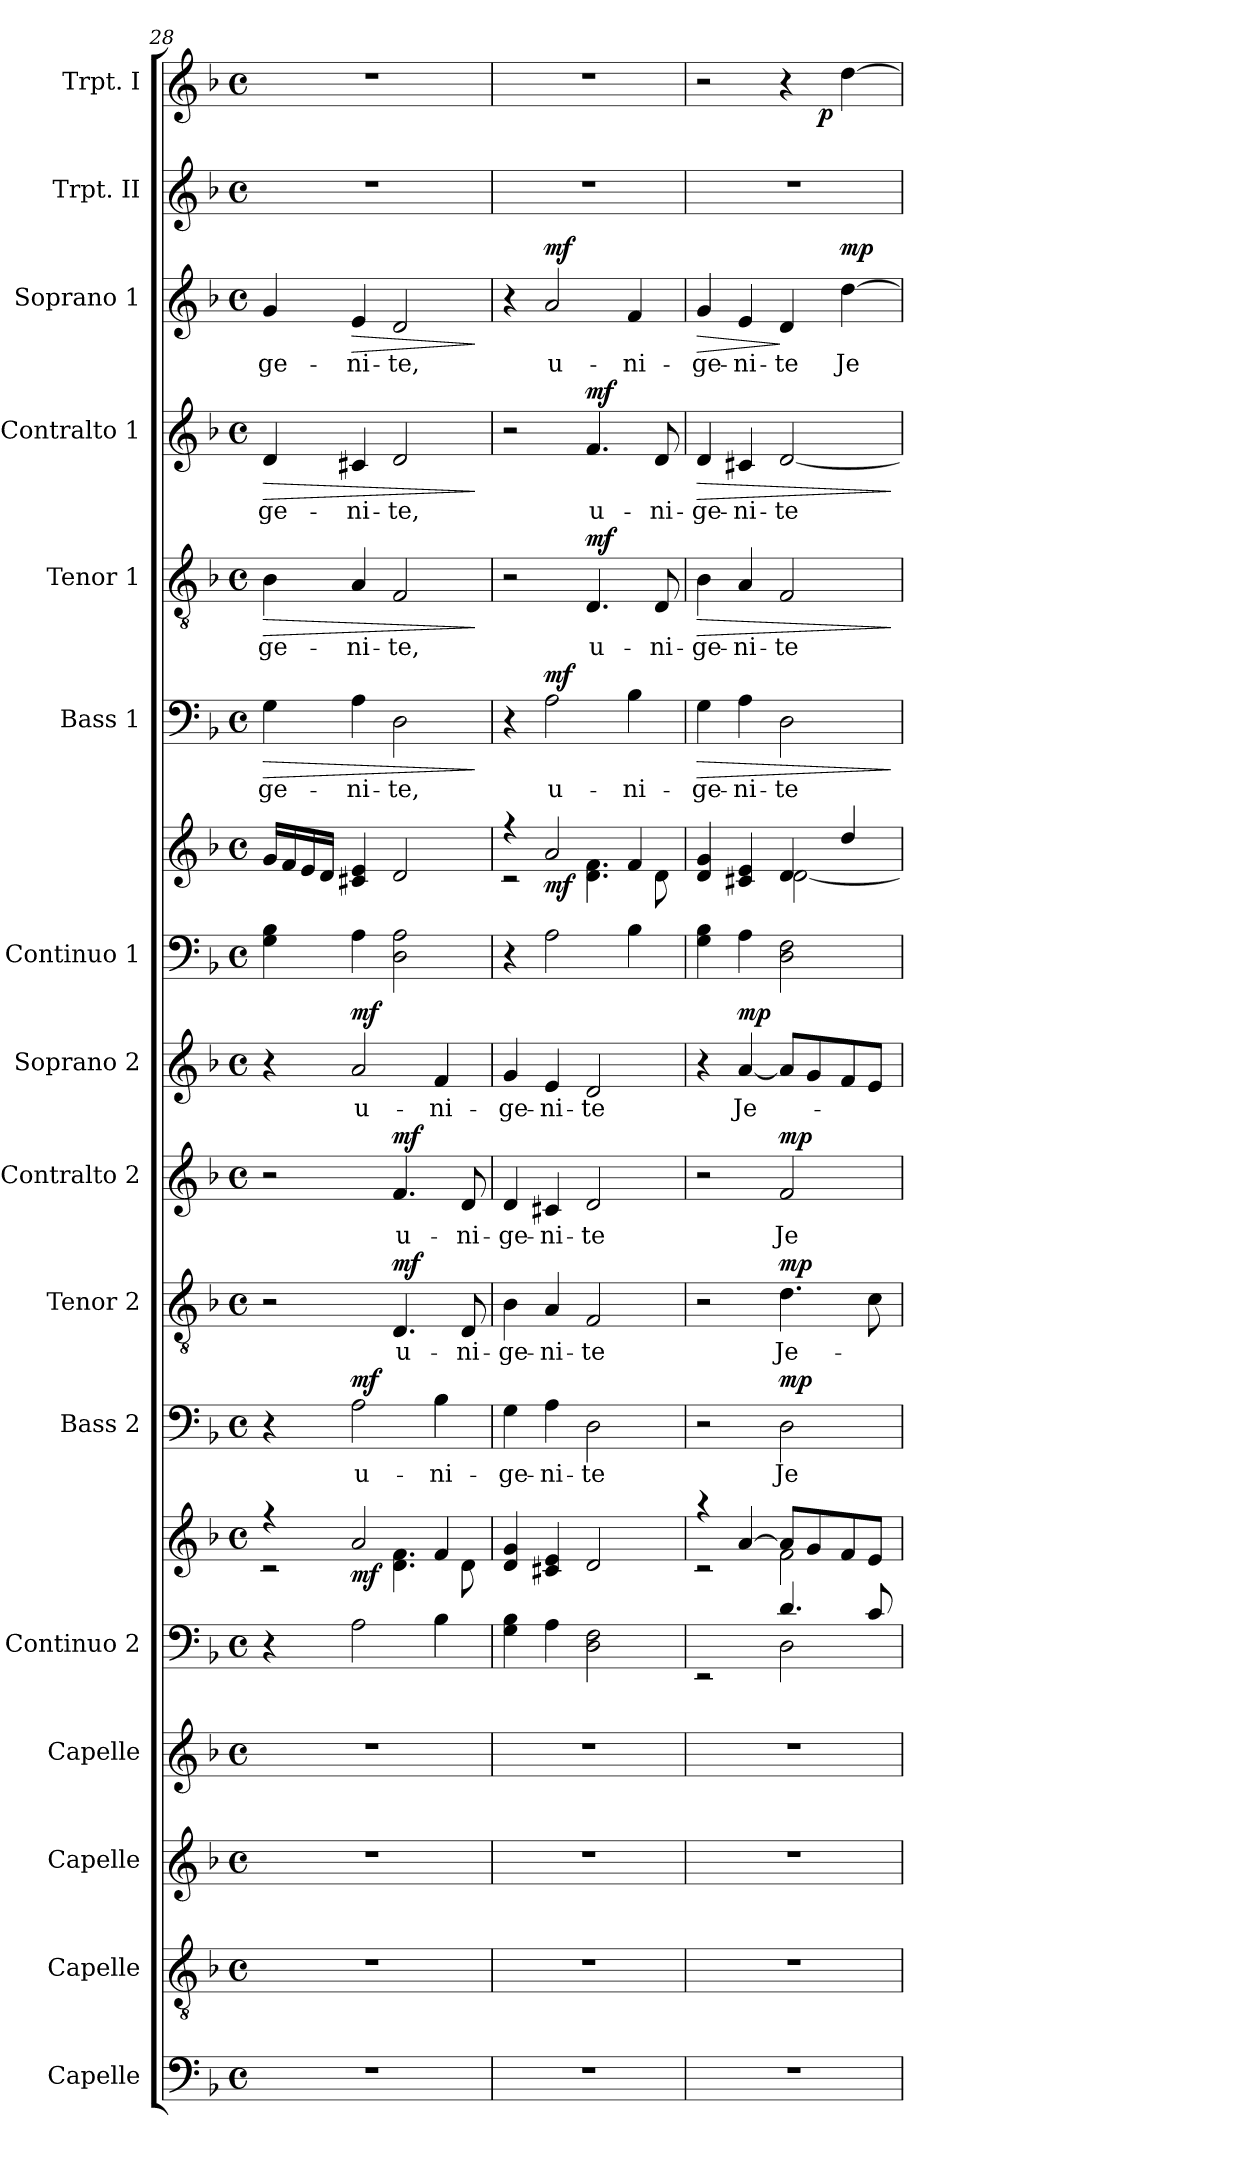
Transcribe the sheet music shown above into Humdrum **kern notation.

**kern	**kern	**kern	**kern	**kern	**kern	**dynam	**kern	**text	**dynam	**kern	**text	**dynam	**kern	**text	**dynam	**kern	**text	**dynam	**kern	**kern	**dynam	**kern	**text	**dynam	**kern	**text	**dynam	**kern	**text	**dynam	**kern	**text	**dynam	**kern	**kern	**dynam
*part16	*part15	*part14	*part13	*part12	*part12	*part12	*part11	*part11	*part11	*part10	*part10	*part10	*part9	*part9	*part9	*part8	*part8	*part8	*part7	*part7	*part7	*part6	*part6	*part6	*part5	*part5	*part5	*part4	*part4	*part4	*part3	*part3	*part3	*part2	*part1	*part1
*staff18	*staff17	*staff16	*staff15	*staff14	*staff13	*staff13/14	*staff12	*staff12	*staff12	*staff11	*staff11	*staff11	*staff10	*staff10	*staff10	*staff9	*staff9	*staff9	*staff8	*staff7	*staff7/8	*staff6	*staff6	*staff6	*staff5	*staff5	*staff5	*staff4	*staff4	*staff4	*staff3	*staff3	*staff3	*staff2	*staff1	*staff1
*I"Capelle	*I"Capelle	*I"Capelle	*I"Capelle	*I"Continuo 2	*	*	*I"Bass 2	*	*	*I"Tenor 2	*	*	*I"Contralto 2	*	*	*I"Soprano 2	*	*	*I"Continuo 1	*	*	*I"Bass 1	*	*	*I"Tenor 1	*	*	*I"Contralto 1	*	*	*I"Soprano 1	*	*	*I"Trpt. II	*I"Trpt. I	*
*	*I'Capelle	*I'Capelle	*I'Capelle	*I'Cont. 2	*	*	*I'B 3	*	*	*I'T 2	*	*	*I'CA 2	*	*	*I'Sop.2	*	*	*	*	*	*I'B 1	*	*	*I'T 1	*	*	*I'CAlt. 1	*	*	*I'Sop. 1	*	*	*I'Trpt. II	*I'Trpt. I	*
*clefF4	*clefGv2	*clefG2	*clefG2	*clefF4	*clefG2	*	*clefF4	*	*	*clefGv2	*	*	*clefG2	*	*	*clefG2	*	*	*clefF4	*clefG2	*	*clefF4	*	*	*clefGv2	*	*	*clefG2	*	*	*clefG2	*	*	*clefG2	*clefG2	*
*k[b-]	*k[b-]	*k[b-]	*k[b-]	*k[b-]	*k[b-]	*	*k[b-]	*	*	*k[b-]	*	*	*k[b-]	*	*	*k[b-]	*	*	*k[b-]	*k[b-]	*	*k[b-]	*	*	*k[b-]	*	*	*k[b-]	*	*	*k[b-]	*	*	*k[b-]	*k[b-]	*
*F:	*F:	*F:	*F:	*F:	*F:	*	*F:	*	*	*F:	*	*	*F:	*	*	*F:	*	*	*F:	*F:	*	*F:	*	*	*F:	*	*	*F:	*	*	*F:	*	*	*F:	*F:	*
*M4/4	*M4/4	*M4/4	*M4/4	*M4/4	*M4/4	*	*M4/4	*	*	*M4/4	*	*	*M4/4	*	*	*M4/4	*	*	*M4/4	*M4/4	*	*M4/4	*	*	*M4/4	*	*	*M4/4	*	*	*M4/4	*	*	*M4/4	*M4/4	*
*met(c)	*met(c)	*met(c)	*met(c)	*met(c)	*met(c)	*	*met(c)	*	*	*met(c)	*	*	*met(c)	*	*	*met(c)	*	*	*met(c)	*met(c)	*	*met(c)	*	*	*met(c)	*	*	*met(c)	*	*	*met(c)	*	*	*met(c)	*met(c)	*
=28	=28	=28	=28	=28	=28	=28	=28	=28	=28	=28	=28	=28	=28	=28	=28	=28	=28	=28	=28	=28	=28	=28	=28	=28	=28	=28	=28	=28	=28	=28	=28	=28	=28	=28	=28	=28
*	*	*	*	*	*^	*	*	*	*	*	*	*	*	*	*	*	*	*	*	*	*	*	*	*	*	*	*	*	*	*	*	*	*	*	*	*
!	!	!	!	!	!	!	!	!	!	!	!	!	!	!	!	!	!	!	!	!	!	!	!	!	!LO:HP:b	!	!	!LO:HP:b	!	!	!LO:HP:b	!	!	!	!	!	!
1r	1r	1r	1r	4r	4r	2rc	.	4r	.	.	2r	.	.	2r	.	.	4r	.	.	4G\ 4B-\	16g/LL	.	4G\	-ge-	>	4B-\	-ge-	>	4d/	-ge-	>	4g/	-ge-	.	1r	1r	.
.	.	.	.	.	.	.	.	.	.	.	.	.	.	.	.	.	.	.	.	.	16f/	.	.	.	.	.	.	.	.	.	.	.	.	.	.	.	.
.	.	.	.	.	.	.	.	.	.	.	.	.	.	.	.	.	.	.	.	.	16e/	.	.	.	.	.	.	.	.	.	.	.	.	.	.	.	.
.	.	.	.	.	.	.	.	.	.	.	.	.	.	.	.	.	.	.	.	.	16d/JJ	.	.	.	.	.	.	.	.	.	.	.	.	.	.	.	.
!	!	!	!	!	!	!	!LO:DY:b	!	!	!LO:DY:a	!	!	!	!	!	!	!	!	!LO:DY:a	!	!	!	!	!	!	!	!	!	!	!	!	!	!	!LO:HP:b	!	!	!
.	.	.	.	2A\	2a/	.	mf	2A\	u-	mf	.	.	.	.	.	.	2a/	u-	mf	4A\	4c#X/ 4e/	.	4A\	-ni-	.	4A/	-ni-	.	4c#X/	-ni-	.	4e/	-ni-	>	.	.	.
!	!	!	!	!	!	!	!	!	!	!	!	!	!LO:DY:a	!	!	!LO:DY:a	!	!	!	!	!	!	!	!	!	!	!	!	!	!	!	!	!	!	!	!	!
.	.	.	.	.	.	4.d\ 4.f\	.	.	.	.	4.D/	u-	mf	4.f/	u-	mf	.	.	.	2D\ 2A\	2d/	.	2D\	-te,	.	2F/	-te,	.	2d/	-te,	.	2d/	-te,	.	.	.	.
.	.	.	.	4B-\	4f/	.	.	4B-\	-ni-	.	.	.	.	.	.	.	4f/	-ni-	.	.	.	.	.	.	.	.	.	.	.	.	.	.	.	.	.	.	.
.	.	.	.	.	.	8d\	.	.	.	.	8D/	-ni-	.	8d/	-ni-	.	.	.	.	.	.	.	.	.	.	.	.	.	.	.	.	.	.	.	.	.	.
*	*	*	*	*	*v	*v	*	*	*	*	*	*	*	*	*	*	*	*	*	*	*	*	*	*	*	*	*	*	*	*	*	*	*	*	*	*	*
.	.	.	.	.	.	.	.	.	.	.	.	.	.	.	.	.	.	.	.	.	.	.	.	]	.	.	]	.	.	]	.	.	]	.	.	.
=29	=29	=29	=29	=29	=29	=29	=29	=29	=29	=29	=29	=29	=29	=29	=29	=29	=29	=29	=29	=29	=29	=29	=29	=29	=29	=29	=29	=29	=29	=29	=29	=29	=29	=29	=29	=29
*	*	*	*	*	*	*	*	*	*	*	*	*	*	*	*	*	*	*	*	*^	*	*	*	*	*	*	*	*	*	*	*	*	*	*	*	*
1r	1r	1r	1r	4G\ 4B-\	4d/ 4g/	.	4G\	-ge-	.	4B-\	-ge-	.	4d/	-ge-	.	4g/	-ge-	.	4r	4r	2rc	.	4r	.	.	2r	.	.	2r	.	.	4r	.	.	1r	1r	.
!	!	!	!	!	!	!	!	!	!	!	!	!	!	!	!	!	!	!	!	!	!	!LO:DY:b	!	!	!LO:DY:a	!	!	!	!	!	!	!	!	!LO:DY:a	!	!	!
.	.	.	.	4A\	4c#X/ 4e/	.	4A\	-ni-	.	4A/	-ni-	.	4c#X/	-ni-	.	4e/	-ni-	.	2A\	2a/	.	mf	2A\	u-	mf	.	.	.	.	.	.	2a/	u-	mf	.	.	.
!	!	!	!	!	!	!	!	!	!	!	!	!	!	!	!	!	!	!	!	!	!	!	!	!	!	!	!	!LO:DY:a	!	!	!LO:DY:a	!	!	!	!	!	!
.	.	.	.	2D\ 2F\	2d/	.	2D\	-te	.	2F/	-te	.	2d/	-te	.	2d/	-te	.	.	.	4.d\ 4.f\	.	.	.	.	4.D/	u-	mf	4.f/	u-	mf	.	.	.	.	.	.
.	.	.	.	.	.	.	.	.	.	.	.	.	.	.	.	.	.	.	4B-\	4f/	.	.	4B-\	-ni-	.	.	.	.	.	.	.	4f/	-ni-	.	.	.	.
.	.	.	.	.	.	.	.	.	.	.	.	.	.	.	.	.	.	.	.	.	8d\	.	.	.	.	8D/	-ni-	.	8d/	-ni-	.	.	.	.	.	.	.
!!LO:PB:g=z
=30	=30	=30	=30	=30	=30	=30	=30	=30	=30	=30	=30	=30	=30	=30	=30	=30	=30	=30	=30	=30	=30	=30	=30	=30	=30	=30	=30	=30	=30	=30	=30	=30	=30	=30	=30	=30	=30
*	*	*	*	*^	*^	*	*	*	*	*	*	*	*	*	*	*	*	*	*	*	*	*	*	*	*	*	*	*	*	*	*	*	*	*	*	*	*
!	!	!	!	!	!	!	!	!	!	!	!	!	!	!	!	!	!	!	!	!	!	!	!	!	!	!	!LO:HP:b	!	!	!LO:HP:b	!	!	!LO:HP:b	!	!	!LO:HP:b	!	!	!
*	*	*	*	*	*	*	*	*	*	*	*	*	*	*	*	*	*	*	*	*	*	*	*	*	*	*	*	*	*	*	*	*	*	*	*	*	*	*^	*
1r	1r	1r	1r	2ryy	2rEE	4raa	2rc	.	2r	.	.	2r	.	.	2r	.	.	4r	.	.	4G\ 4B-\	4d/ 4g/	2ryy	.	4G\	-ge-	>	4B-\	-ge-	>	4d/	-ge-	>	4g/	-ge-	>	1r	2r	2ryy	.
!	!	!	!	!	!	!	!	!	!	!	!	!	!	!	!	!	!	!	!	!LO:DY:a	!	!	!	!	!	!	!	!	!	!	!	!	!	!	!	!	!	!	!	!
.	.	.	.	.	.	[>4a/	.	.	.	.	.	.	.	.	.	.	.	[4a/	Je-	mp	4A\	4c#X/ 4e/	.	.	4A\	-ni-	.	4A/	-ni-	.	4c#X/	-ni-	.	4e/	-ni-	.	.	.	.	.
!	!	!	!	!	!	!	!	!	!	!	!LO:DY:a	!	!	!LO:DY:a	!	!	!LO:DY:a	!	!	!	!	!	!	!	!	!	!	!	!	!	!	!	!	!	!	!	!	!	!	!
.	.	.	.	4.d/	2D\	8a/L]	2f\	.	2D\	Je-	mp	4.d\	Je-	mp	2f/	Je-	mp	8a/L]	.	.	2D\ 2F\	4d/	[<2d\	.	2D\	-te	.	2F/	-te	.	[2d/	-te	.	4d/	-te	]	.	4r	8ryy	.
.	.	.	.	.	.	8g/	.	.	.	.	.	.	.	.	.	.	.	8g/	.	.	.	.	.	.	.	.	.	.	.	.	.	.	.	.	.	.	.	.	32ryy	.
!	!	!	!	!	!	!	!	!	!	!	!	!	!	!	!	!	!	!	!	!	!	!	!	!	!	!	!	!	!	!	!	!	!	!	!	!	!	!	!	!LO:DY:b
.	.	.	.	.	.	.	.	.	.	.	.	.	.	.	.	.	.	.	.	.	.	.	.	.	.	.	.	.	.	.	.	.	.	.	.	.	.	.	4ryy	p
!	!	!	!	!	!	!	!	!	!	!	!	!	!	!	!	!	!	!	!	!	!	!	!	!	!	!	!	!	!	!	!	!	!	!	!	!LO:DY:a	!	!	!	!
.	.	.	.	.	.	8f/	.	.	.	.	.	.	.	.	.	.	.	8f/	.	.	.	4dd/	.	.	.	.	.	.	.	.	.	.	.	[4dd\	Je-	mp	.	[4dd\	.	.
.	.	.	.	8c/	.	8e/J	.	.	.	.	.	8c\	.	.	.	.	.	8e/J	.	.	.	.	.	.	.	.	.	.	.	.	.	.	.	.	.	.	.	.	.	.
.	.	.	.	.	.	.	.	.	.	.	.	.	.	.	.	.	.	.	.	.	.	.	.	.	.	.	.	.	.	.	.	.	.	.	.	.	.	.	16.ryy	.
*	*	*	*	*v	*v	*	*	*	*	*	*	*	*	*	*	*	*	*	*	*	*	*v	*v	*	*	*	*	*	*	*	*	*	*	*	*	*	*	*	*	*
*	*	*	*	*	*v	*v	*	*	*	*	*	*	*	*	*	*	*	*	*	*	*	*	*	*	*	*	*	*	*	*	*	*	*	*	*	*	*	*
.	.	.	.	.	.	.	.	.	.	.	.	.	.	.	.	.	.	.	.	.	.	.	.	]	.	.	]	.	.	]	.	.	.	.	.	.	.
*	*	*	*	*	*	*	*	*	*	*	*	*	*	*	*	*	*	*	*	*	*	*	*	*	*	*	*	*	*	*	*	*	*	*	*v	*v	*
=	=	=	=	=	=	=	=	=	=	=	=	=	=	=	=	=	=	=	=	=	=	=	=	=	=	=	=	=	=	=	=	=	=	=	=	=
*-	*-	*-	*-	*-	*-	*-	*-	*-	*-	*-	*-	*-	*-	*-	*-	*-	*-	*-	*-	*-	*-	*-	*-	*-	*-	*-	*-	*-	*-	*-	*-	*-	*-	*-	*-	*-
